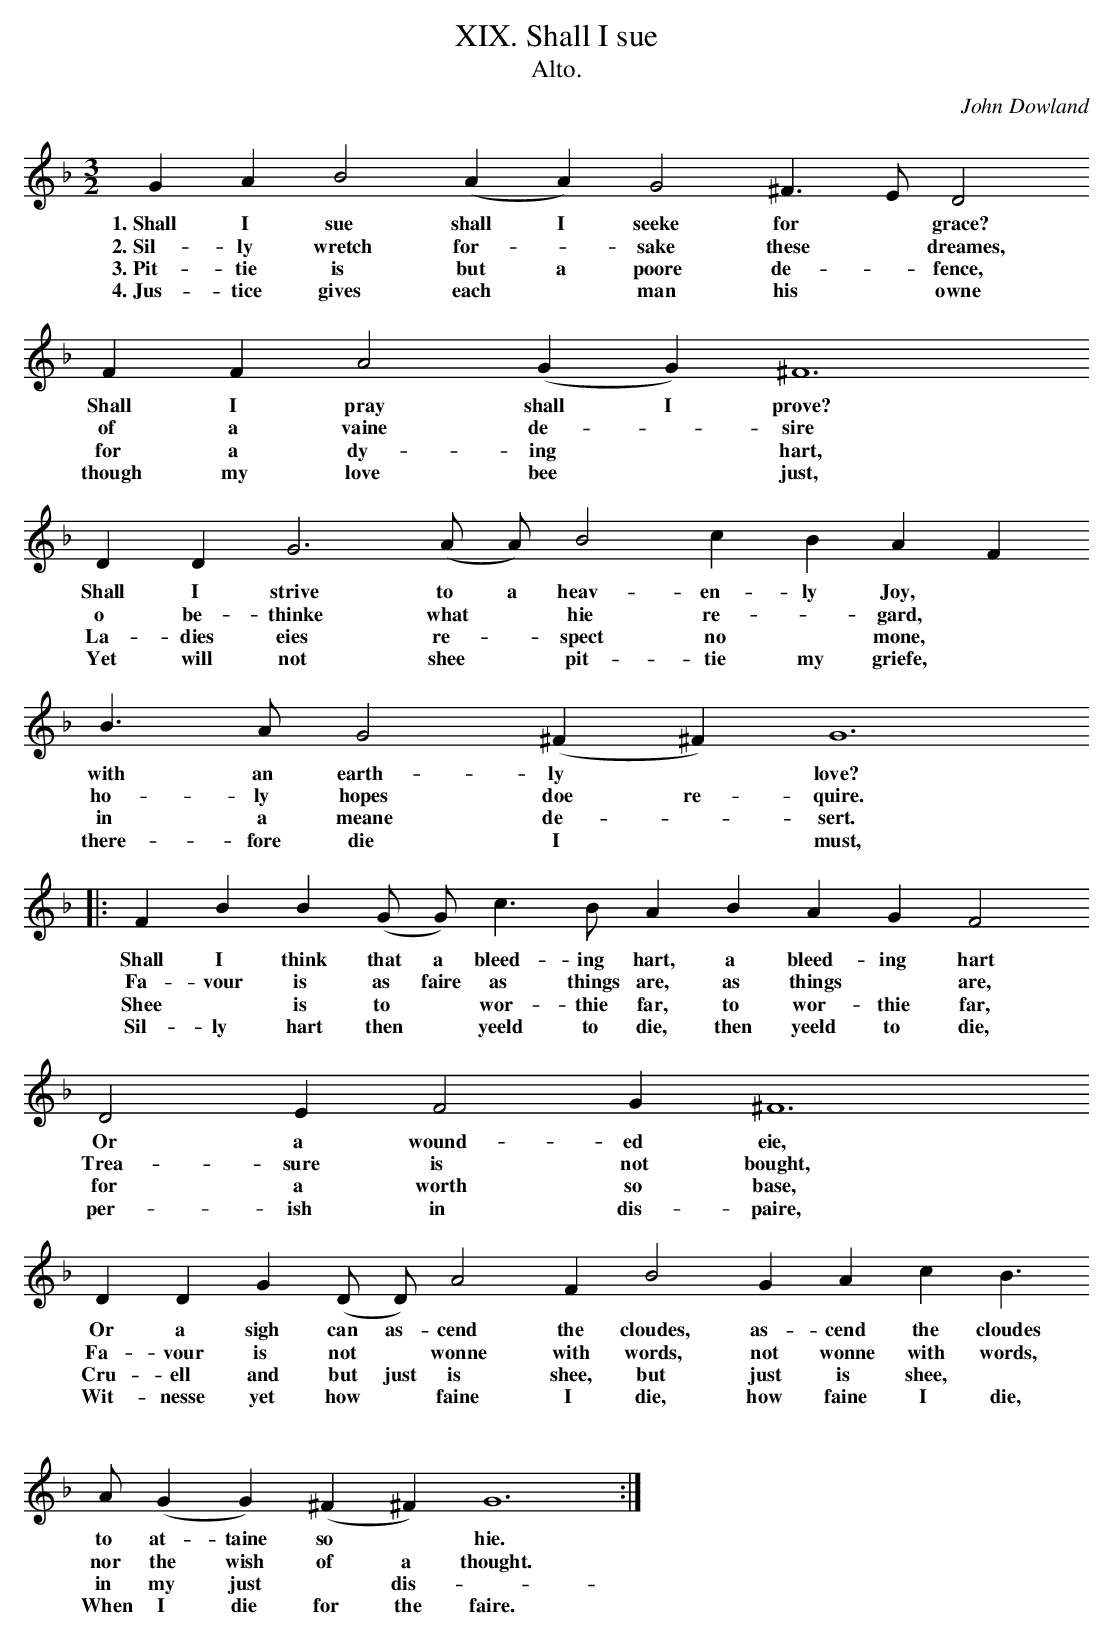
X:1
T:XIX. Shall I sue
T:Alto.
C:John Dowland
M:3/2
L:1/4
K:Gdor
G A B2 (A A) G2 ^F > E D2
w: 1.~Shall I sue shall I seeke for * grace?
w: 2.~Sil- ly wretch for- * sake these * dreames,
w: 3.~Pit- tie is but a poore de- * fence,
w: 4.~Jus- tice gives each * man his * owne
F F A2 (G G) ^F6
w: Shall I pray shall I prove?
w: of a vaine de- * sire
w: for a dy- ing * hart,
w: though my love bee * just,
D D G3 (A/ A/) B2 c B A F
w: Shall I strive to a heav- en- ly Joy,  *
w: o be- thinke what * hie re- * gard, *
w: La- dies eies re- * spect no * mone, *
w: Yet will not shee * pit- tie my griefe, *
B > A G2 (^F ^F) G6
w: with an earth- ly * love?
w: ho- ly hopes doe re- quire.
w: in a meane de- * sert.
w: there- fore die I * must,
|:F B B (G/ G/) c > B A B A G F2
w: Shall I think that a bleed- ing hart, a bleed- ing hart
w: Fa- vour is as faire as things  are, as things * are,
w: Shee * is to * wor- thie  far, to  wor- thie  far,
w: Sil- ly hart then * yeeld to  die, then  yeeld to  die,
D2 E F2 G ^F6
w: Or a wound- ed eie,
w: Trea- sure is not bought,
w: for a worth so base,
w: per- ish in dis- paire,
D D G (D/ D/) A2 F B2 G A c B3/2
w: Or a sigh can as- cend the cloudes, as- cend the cloudes
w: Fa- vour is not * wonne with words, not wonne with words,
w: Cru- ell and but just is shee, but just is shee,
w: Wit- nesse yet how * faine I die, how faine I die,
A/ (G G) (^F ^F) G6 :|
w: to at- taine so * hie.
w: nor the wish of a thought.
w: in my just * dis- * grace.
w: When I die for the faire.
